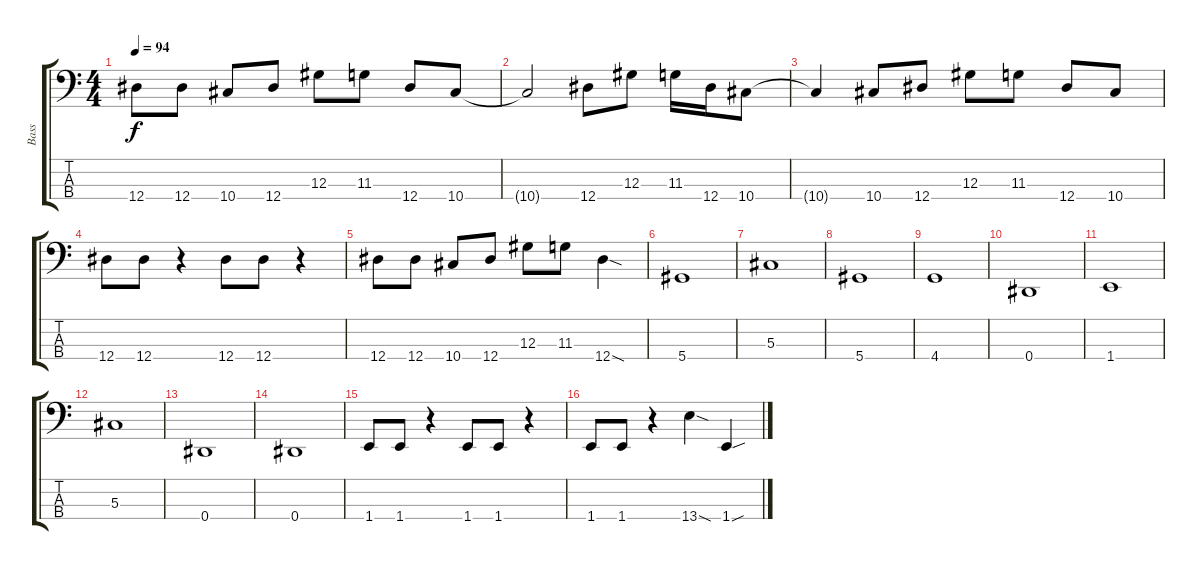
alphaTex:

\track ("Bass" "Bass") {instrument fretlessbass}
\staff {score tabs}
\tuning (Gb2 Db2 Ab1 Eb1) {hide}
\ts (4 4)
\tempo 94
\clef f4
\ks c
12.4.8{dy f} 12.4.8 10.4.8 12.4.8 12.3.8 11.3.8 12.4.8 10.4.8 |
10.4{t}.2 12.4.8 12.3.8 11.3.16 12.4.16 10.4.8 |
10.4{t}.4 10.4.8 12.4.8 12.3.8 11.3.8 12.4.8 10.4.8 |
12.4.8 12.4.8 r.4 12.4.8 12.4.8 r.4 |
12.4.8 12.4.8 10.4.8 12.4.8 12.3.8 11.3.8 12.4{sod}.4 |
5.4.1 |
5.3.1 |
5.4.1 |
4.4.1 |
0.4.1 |
1.4.1 |
5.3.1 |
0.4.1 |
0.4.1 |
1.4.8 1.4.8 r.4 1.4.8 1.4.8 r.4 |
1.4.8 1.4.8 r.4 13.4{sod}.4 1.4{sou}.4
